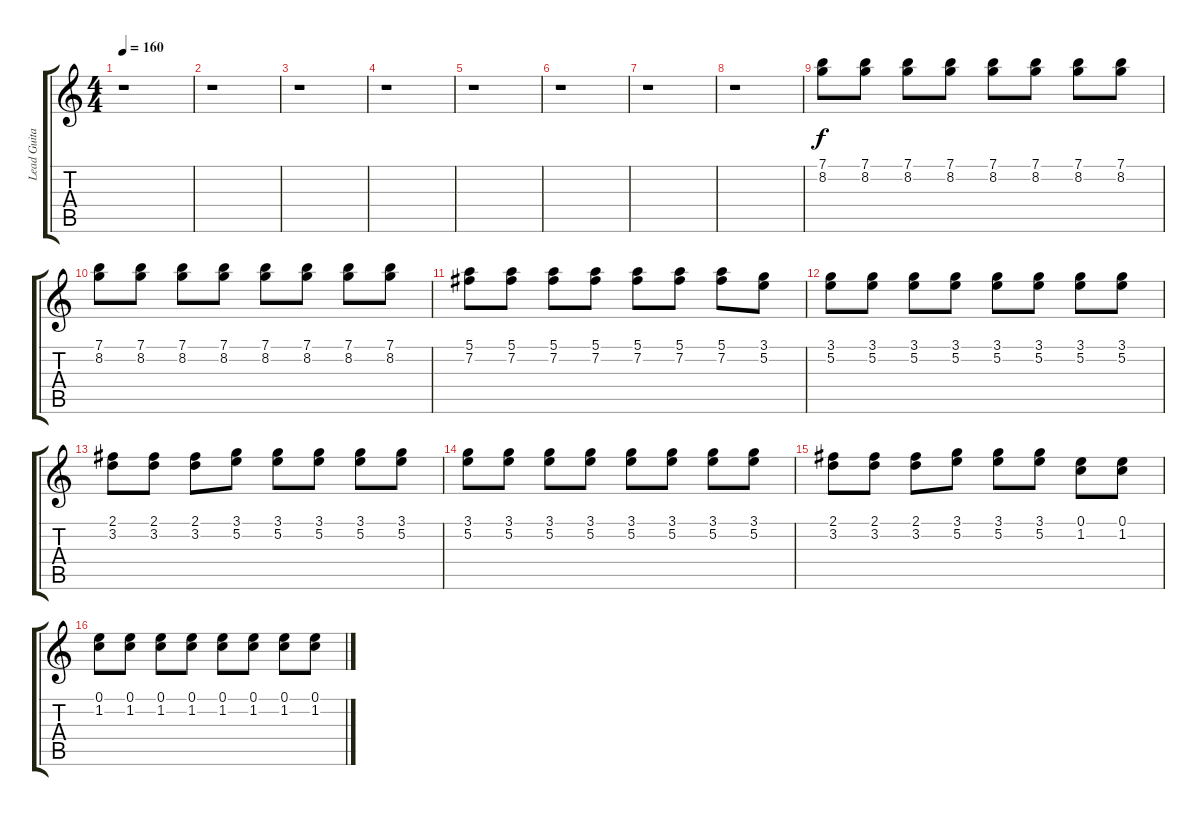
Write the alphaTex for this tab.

\track ("Lead Guitar" "Lead Guita") {instrument overdrivenguitar}
\staff {score tabs}
\tuning (E4 B3 G3 D3 A2 E2) {hide}
\ts (4 4)
\tempo 160
\clef g2
\ks c
r.1{dy f} |
r.1 |
r.1 |
r.1 |
r.1 |
r.1 |
r.1 |
r.1 |
(7.1 8.2).8 (7.1 8.2).8 (7.1 8.2).8 (7.1 8.2).8 (7.1 8.2).8 (7.1 8.2).8 (7.1 8.2).8 (7.1 8.2).8 |
(7.1 8.2).8 (7.1 8.2).8 (7.1 8.2).8 (7.1 8.2).8 (7.1 8.2).8 (7.1 8.2).8 (7.1 8.2).8 (7.1 8.2).8 |
(5.1 7.2).8 (5.1 7.2).8 (5.1 7.2).8 (5.1 7.2).8 (5.1 7.2).8 (5.1 7.2).8 (5.1 7.2).8 (3.1 5.2).8 |
(3.1 5.2).8 (3.1 5.2).8 (3.1 5.2).8 (3.1 5.2).8 (3.1 5.2).8 (3.1 5.2).8 (3.1 5.2).8 (3.1 5.2).8 |
(2.1 3.2).8 (2.1 3.2).8 (2.1 3.2).8 (3.1 5.2).8 (3.1 5.2).8 (3.1 5.2).8 (3.1 5.2).8 (3.1 5.2).8 |
(3.1 5.2).8 (3.1 5.2).8 (3.1 5.2).8 (3.1 5.2).8 (3.1 5.2).8 (3.1 5.2).8 (3.1 5.2).8 (3.1 5.2).8 |
(2.1 3.2).8 (2.1 3.2).8 (2.1 3.2).8 (3.1 5.2).8 (3.1 5.2).8 (3.1 5.2).8 (0.1 1.2).8 (0.1 1.2).8 |
(0.1 1.2).8 (0.1 1.2).8 (0.1 1.2).8 (0.1 1.2).8 (0.1 1.2).8 (0.1 1.2).8 (0.1 1.2).8 (0.1 1.2).8
